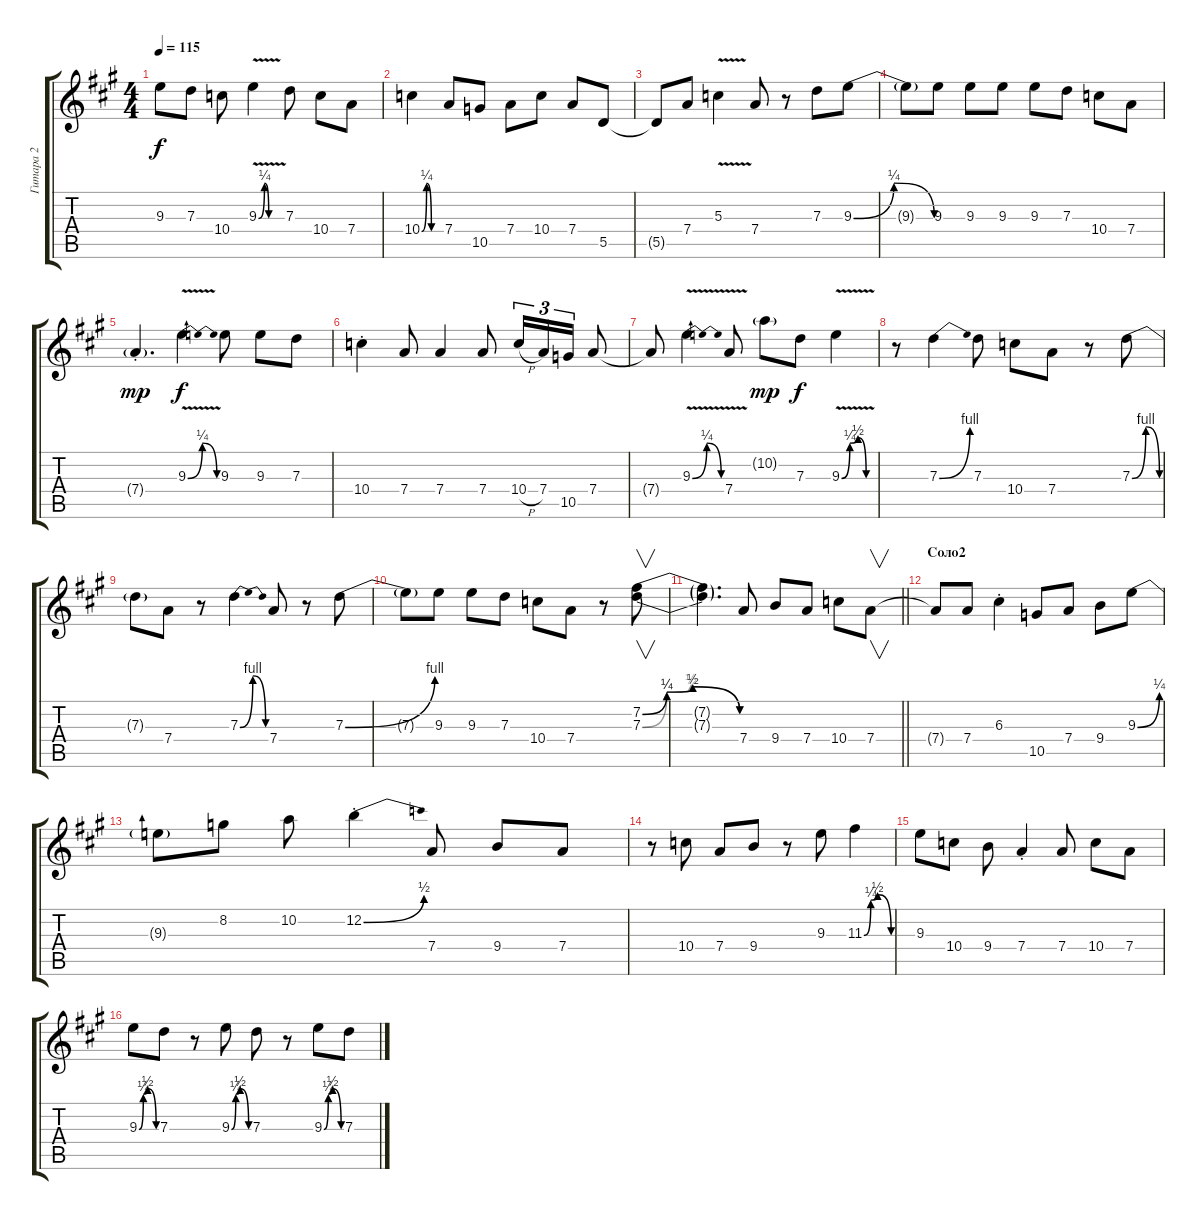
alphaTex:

\track ("Гитара 2" "Гитара 2") {instrument overdrivenguitar}
\staff {score tabs}
\tuning (E4 B3 G3 D3 A2 E2) {hide}
\ts (4 4)
\tempo 115
\clef g2
\ks a
9.3{t}.8{dy f} 7.3.8 10.4.8 9.3{be (custom 0 0 15 1 26 0 60 0) v}.4 7.3.8 10.4.8 7.4.8 |
10.4{be (custom 0 0 15 1 30 0 60 0)}.4 7.4.8 10.5.8 7.4.8 10.4.8 7.4.8 5.5.8 |
5.5{t}.8 7.4.8 5.3{v}.4 7.4.8 r.8 7.3.8 9.3{be (bendrelease 0 0 15 1 30 1 60 0)}.8 |
9.3{t}.8 9.3.8 9.3.8 9.3.8 9.3.8 7.3.8 10.4.8 7.4.8 |
7.4{g st}.4{d dy mp} 9.3{be (bendrelease 0 0 15 1 45 1 60 0) v}.4{dy f} 9.3.8 9.3.8 7.3.8 |
10.4{st}.4 7.4.8 7.4.4 7.4.8 10.4{h}.16{tu (3 2)} 7.4.16{tu (3 2)} 10.5.16{tu (3 2)} 7.4.8 |
7.4{t}.8 9.3{be (bendrelease 0 0 15 1 44 1 60 0) v}.4 7.4{v}.8 10.2{g}.8{dy mp} 7.3.8{dy f} 9.3{be (custom 0 0 15 1 30 2 45 0 60 0) v}.4 |
r.8 7.3{be (bend 0 0 60 4)}.4 7.3.8 10.4.8 7.4.8 r.8 7.3{be (bendrelease 0 0 29 4 29 4 60 0)}.8 |
7.3{t}.8 7.4.8 r.8 7.3{be (bendrelease 0 0 30 4 30 4 60 0)}.4 7.4.8 r.8 7.3{be (bend 0 0 60 4)}.8 |
7.3{t}.8 9.3.8 9.3.8 7.3.8 10.4.8 7.4.8 r.8 (7.2{be (custom 0 0 15 1 31 2 60 0)} 7.3{be (custom 0 0 15 1 30 2 60 0)}).8{v} |
\barLineRight lightlight
(7.2{t} 7.3{t}).4{d} 7.4.8 9.4.8 7.4.8 10.4.8 7.4.8{v} |
\section ("" "Соло2")
7.4{t}.8 7.4.8 6.3{st}.4 10.5.8 7.4.8 9.4.8 9.3{be (bend 0 0 60 1)}.8 |
9.3{t}.8 8.2.8 10.2.8 12.2{be (bend 0 0 60 2) st}.4 7.4.8 9.4.8 7.4.8 |
r.8 10.4.8 7.4.8 9.4.8 r.8 9.3.8 11.3{be (custom 0 0 15 1 30 2 60 0)}.4 |
9.3.8 10.4.8 9.4.8 7.4{st}.4 7.4.8 10.4.8 7.4.8 |
9.3{be (custom 0 0 15 1 30 2 60 0)}.8 7.3.8 r.8 9.3{be (custom 0 0 15 1 30 2 60 0)}.8 7.3.8 r.8 9.3{be (custom 0 0 15 1 30 2 60 0)}.8 7.3.8
